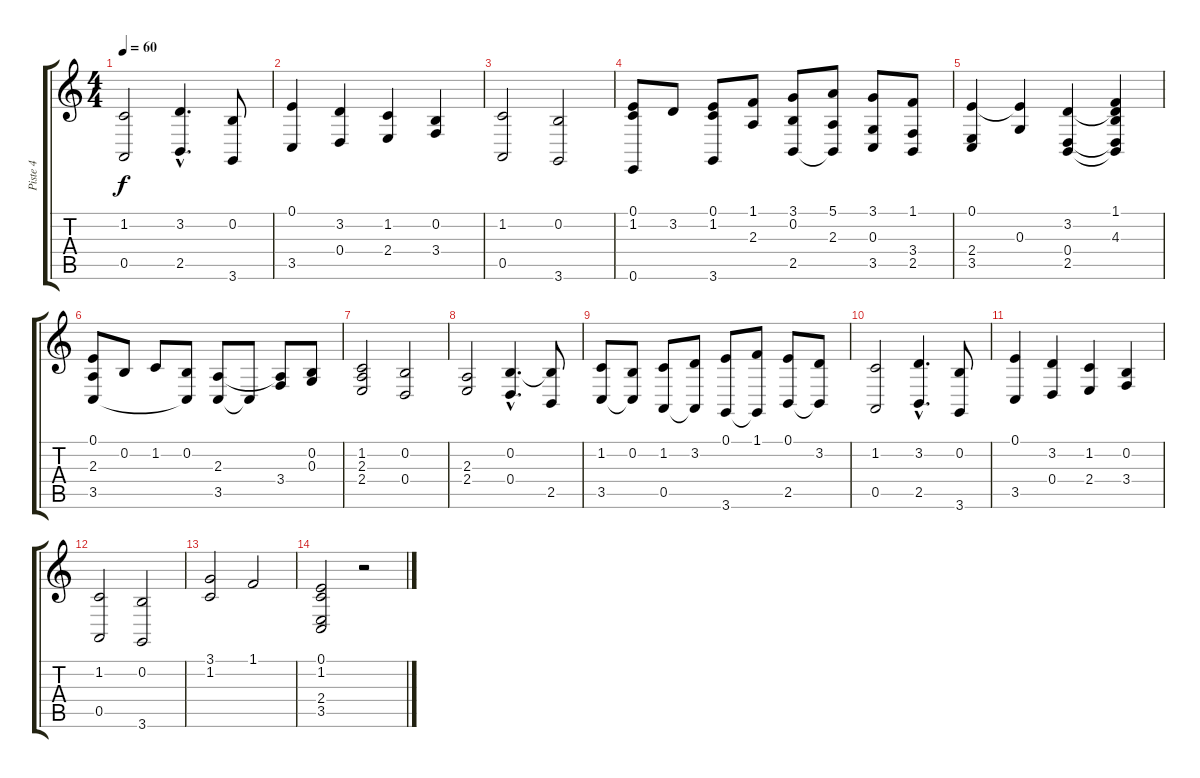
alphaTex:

\track ("Piste 4" "Piste 4") {instrument oboe}
\staff {score tabs}
\tuning (E4 B3 G3 D3 A2 E2) {hide}
\ts (4 4)
\tempo 60
\clef g2
\ks c
(1.2 0.5).2{dy f} (3.2{hac} 2.5{hac}).4{d} (0.2 3.6).8 |
(0.1 3.5).4 (3.2 0.4).4 (1.2 2.4).4 (0.2 3.4).4 |
(1.2 0.5).2 (0.2 3.6).2 |
(0.1 1.2 0.6).8 3.2.8 (0.1 1.2 3.6).8 (1.1 2.3).8 (3.1 0.2 2.5).8 (5.1 2.3 2.5{t}).8 (3.1 0.3 3.5).8 (1.1 3.4 2.5).8 |
(0.1 2.4 3.5).4 (0.1{t} 0.3).4 (3.2 0.4 2.5).4 (1.1 3.2{t} 4.3 0.4{t} 2.5{t}).4 |
(0.1 2.3 3.5).8 0.2.8 1.2.8 (0.2 3.5{t}).8 (2.3 3.5).8 3.5{t}.8 (2.3{t} 3.4).8 (0.2 0.3).8 |
(1.2 2.3 2.4).2 (0.2 0.4).2 |
(2.3 2.4).2 (0.2{hac} 0.4{hac}).4{d} (0.2{t} 2.5).8 |
(1.2 3.5).8 (0.2 3.5{t}).8 (1.2 0.5).8 (3.2 0.5{t}).8 (0.1 3.6).8 (1.1 3.6{t}).8 (0.1 2.5).8 (3.2 2.5{t}).8 |
(1.2 0.5).2 (3.2{hac} 2.5{hac}).4{d} (0.2 3.6).8 |
(0.1 3.5).4 (3.2 0.4).4 (1.2 2.4).4 (0.2 3.4).4 |
(1.2 0.5).2 (0.2 3.6).2 |
(3.1 1.2).2 1.1.2 |
(0.1 1.2 2.4 3.5).2 r.2
